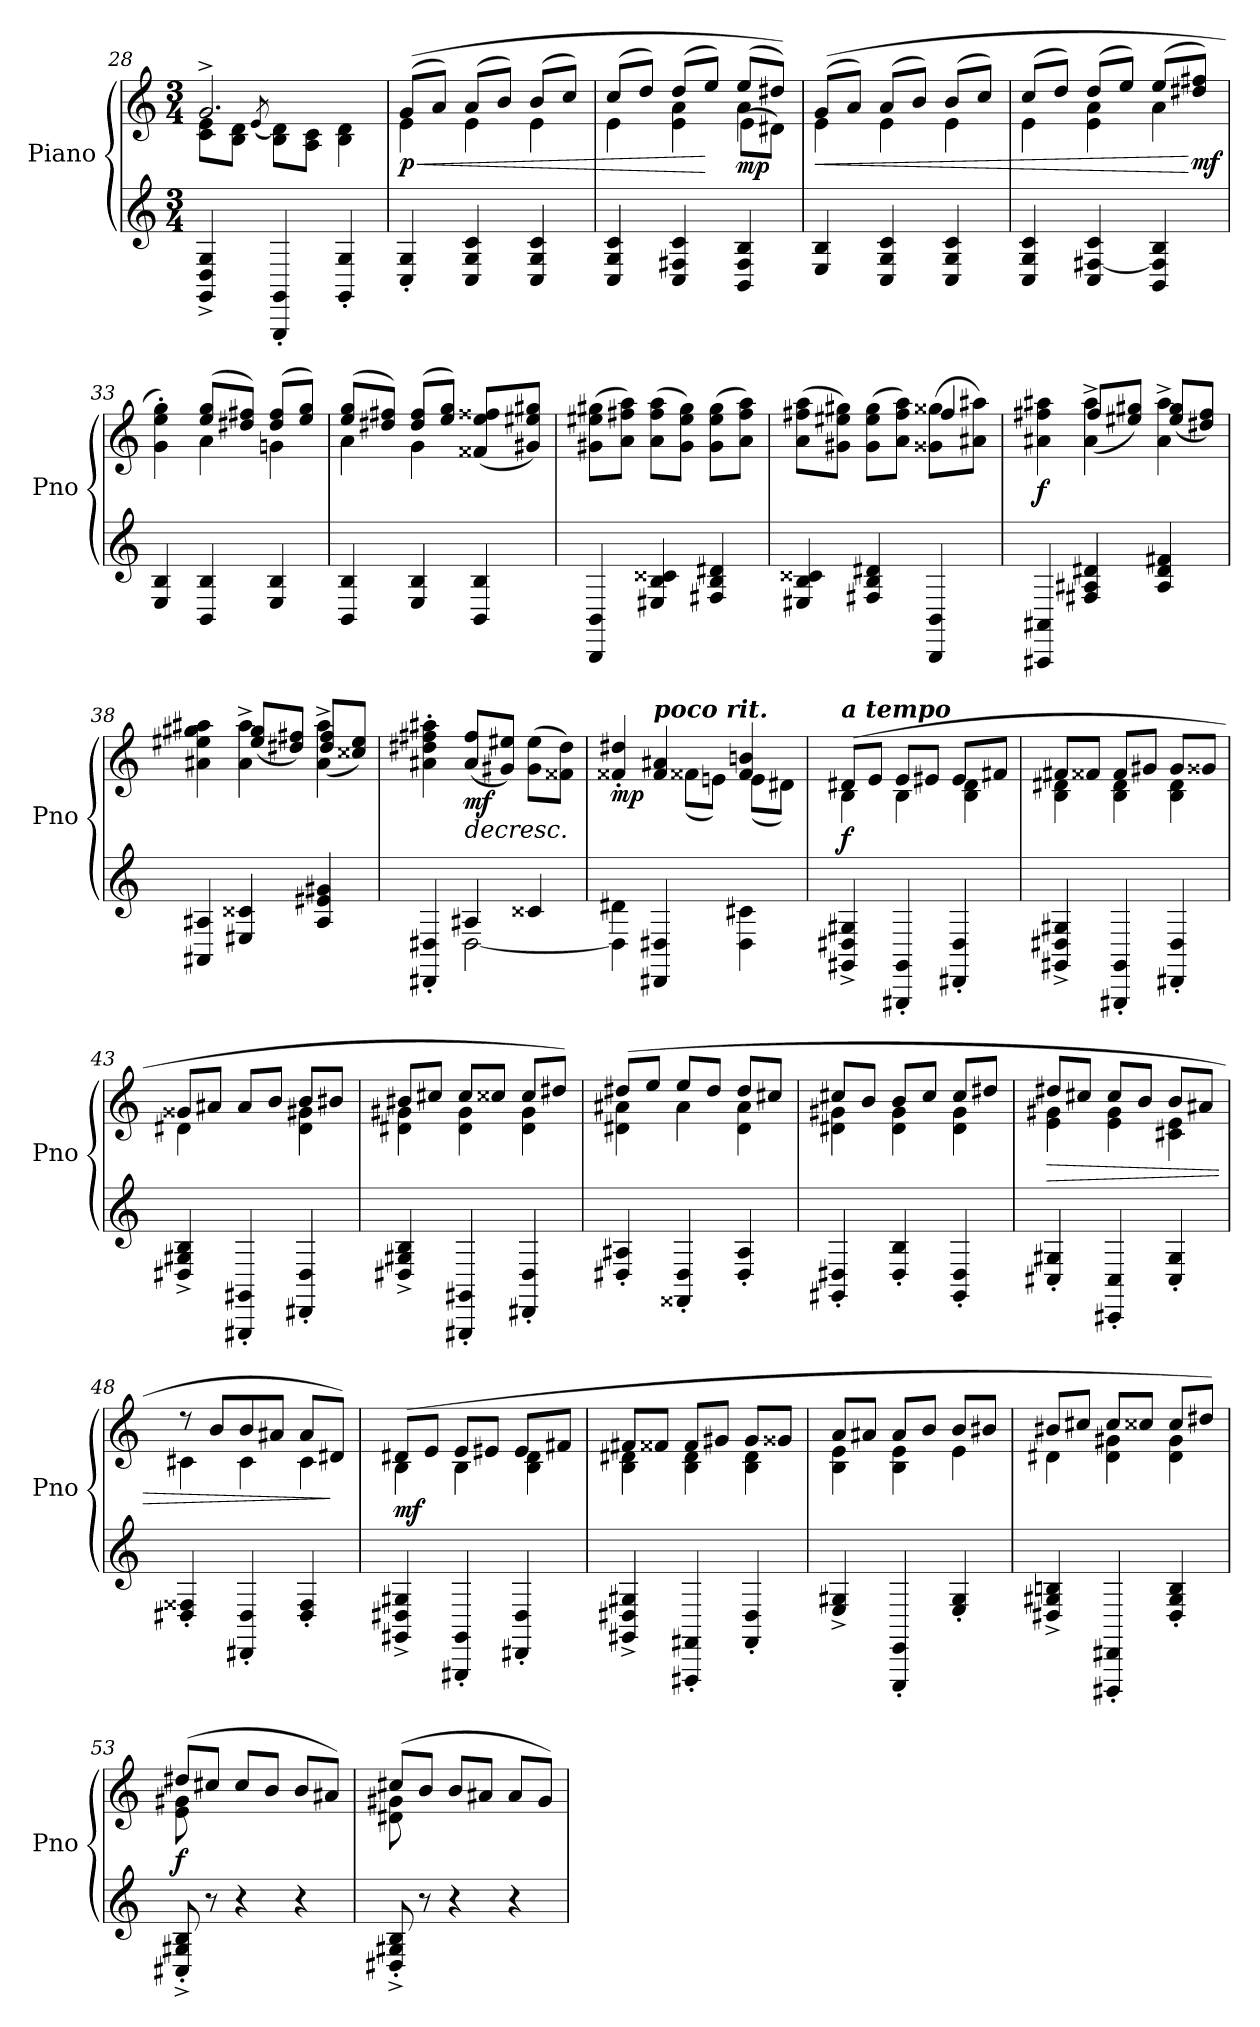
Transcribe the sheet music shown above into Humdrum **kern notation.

**kern	**kern	**dynam
*part1	*part1	*part1
*staff2	*staff1	*staff1/2
*I"Piano	*	*
*I'Pno	*	*
*clefG2	*clefG2	*
*k[]	*k[]	*
*M3/4	*M3/4	*
=28	=28	=28
*	*^	*
4GG/^ 4D/^ 4G/^	2.g^/	8c\ 8e\L	.
.	.	8B\ 8d\J	.
.	.	(8qe/	.
4GGG/' 4GG/'	.	8B\ 8d\L)	.
.	.	8A\ 8c\J	.
4GG/' 4G/'	.	4B\ 4d\	.
=29	=29	=29	=29
!	!	!	!LO:HP:b
!	!	!	!LO:DY:n=1:b
4C/' 4G/'	((>8g/L	4e\	< p
.	8a/J)	.	.
4C/ 4G/ 4c/	(>8a/L	4e\	.
.	8b/J)	.	.
4C/ 4G/ 4c/	(8b/L	4e\	.
.	8cc/J)	.	.
=30	=30	=30	=30
*	*	*^	*
4C/ 4G/ 4c/	(8cc/L	4e\	2ryy	.
.	8dd/J)	.	.	.
4C/ 4F#X/ 4c/	(8dd/L	4e\ 4a\	.	.
.	8ee/J)	.	.	[
!	!	!	!	!LO:DY:b
4BB/ 4F#/ 4B/	(8ee/L	4a\	(8e\L	mp
.	8dd#X/J))	.	8d#X\J)	.
=31	=31	=31	=31	=31
!	!	!	!	!LO:HP:b
*	*	*v	*v	*
4E/ 4B/	((>8g/L	4e\	<
.	8a/J)	.	.
4C/ 4G/ 4c/	(>8a/L	4e\	.
.	8b/J)	.	.
4C/ 4G/ 4c/	(8b/L	4e\	.
.	8cc/J)	.	.
=32	=32	=32	=32
4C/ 4G/ 4c/	(8cc/L	4e\	.
.	8dd/J)	.	.
4C/ [4F#X/ 4c/	(8dd/L	4e\ 4a\	.
.	8ee/J)	.	.
4BB/ 4F#/] 4B/	(8ee/L	4a\	.
!	!	!	!LO:DY:n=1:b
.	8dd#X/ 8ff#X/J)	.	[ mf
!!LO:LB:g=z	!!
=33	=33	=33	=33
4E/ 4B/	4g\' 4ee\' 4gg\')	4ryy	.
!	!	!	!LO:DY:b
4BB/ 4B/	(8ee/ 8gg/L	4a\	other-dynamics
.	8dd#X/ 8ff#X/J)	.	.
4E/ 4B/	(8dd#/ 8ff#/L	4gn\	.
.	8ee/ 8gg/J)	.	.
=34	=34	=34	=34
4BB/ 4B/	(8ee/ 8gg/L	4a\	.
.	8dd#X/ 8ff#X/J)	.	.
4E/ 4B/	(8dd#/ 8ff#/L	4g\	.
.	8ee/ 8gg/J)	.	.
4BB/ 4B/	(8f##X/ 8ee/ 8ff##X/L	4ryy	.
.	8g#X/ 8ee#X/ 8gg#X/J)	.	.
*	*v	*v	*
=35	=35	=35
4BBB/ 4BB/	(8g#X\ 8ee#X\ 8gg#X\L	.
.	8a\ 8ff#X\ 8aa\J)	.
4E#X/ 4B/ 4c##X/	(8a\ 8ff#\ 8aa\L	.
.	8g#\ 8ee#\ 8gg#\J)	.
4F#X/ 4B/ 4d#X/	(8g#\ 8ee#\ 8gg#\L	.
.	8a\ 8ff#\ 8aa\J)	.
=36	=36	=36
*	*^	*
4E#X/ 4B/ 4c##X/	(>8a\ 8ff#X\ 8aa\L	2ryy	.
.	8g#X\ 8ee#X\ 8gg#X\J)	.	.
4F#X/ 4B/ 4d#X/	(>8g#\ 8ee#\ 8gg#\L	.	.
.	8a\ 8ff#\ 8aa\J)	.	.
4BBB/ 4BB/	(>8g##X\ 8gg##X\L	4ff#/	.
.	8a#X\ 8aa#X\J)	.	.
=37	=37	=37	=37
!	!	!	!LO:DY:b
4AAA#X/ 4AA#X/	4a#X\ 4ff#X\ 4aa#X\	4ryy	f
4F#X/ 4A#X/ 4d#X/	4a#\^ 4aa#\^	(8ff#/L	.
.	.	8ee#X/ 8gg#X/J)	.
4A#/ 4d#/ 4f#X/	4a#\^ 4aa#\^	(8ee#/ 8gg#/L	.
.	.	8dd#X/ 8ff#/J)	.
!!LO:LB:g=z	!!
=38	=38	=38	=38
4AA#X/ 4A#X/	4a#X\ 4ee#X\ 4gg#X\ 4aa#X\	4ryy	.
4E#X/ 4c##X/	4a#\^ 4aa#\^	(8ee#/ 8gg#/L	.
.	.	8dd#X/ 8ff#X/J)	.
4A#/ 4e#X/ 4g#X/	4a#\^ 4aa#\^	(8dd#/ 8ff#/L	.
.	.	8cc##X/ 8ee#/J)	.
*	*v	*v	*
=39	=39	=39
*^	*	*
4DD#X/' 4D#X/'	4ryy	4a#X\' 4dd#X\' 4ff#X\' 4aa#X\'	.
!	!	!	!LO:HP:b
!	!	!	!LO:DY:n=1:b
4A#X/	[2D#\	(>8a#/ 8ff#/L	> mf
.	.	8g#X/ 8ee#X/J)	.
4c##X/	.	(>8g#\ 8ee#\L	.
.	.	8f##X\ 8dd#\J)	.
=40	=40	=40	=40
*	*	*^	*
!	!	!	!	!LO:DY:b
4d#X\	4D#\]	4f##X/' 4dd#X/'	4ryy	mp
!	!	!LO:TX:a:Bi:t=poco rit.	!	!
4DD#X/ 4D#X/	2ryy	4f##/ 4a#X/	(8f##X\L	.
.	.	.	8en\J)	.
4D#\ 4c#X\	.	4f##/ 4bn/	(8e\L	.
.	.	.	8d#X\J)	]
*v	*v	*	*	*
=41	=41	=41	=41
!	!LO:TX:a:Bi:t=a tempo	!	!
!	!	!	!LO:DY:b
4GG#X/^ 4D#X/^ 4G#X/^	(8d#X/L	4B\	f
.	8e/J	.	.
4GGG#X/' 4GG#/'	8e/L	4B\	.
.	8e#X/J	.	.
4DD#X/' 4D#/'	8e#/L	4B\ 4d#\	.
.	8f#X/J	.	.
!!LO:LB:g=z	!!
=42	=42	=42	=42
4GG#X/^ 4D#X/^ 4G#X/^	8f#X/L	4B\ 4d#X\	.
.	8f##X/J	.	.
4GGG#X/' 4GG#/'	8f##/L	4B\ 4d#\	.
.	8g#X/J	.	.
4DD#X/' 4D#/'	8g#/L	4B\ 4d#\	.
.	8g##X/J	.	.
=43	=43	=43	=43
4D#X/^ 4G#X/^ 4B/^	8g##X/L	4d#X\	.
.	8a#X/J	.	.
4GGG#X/' 4GG#X/'	8a#/L	4ryy	.
.	8b/J	.	.
4DD#X/' 4D#/'	8b/L	4d#\ 4g#X\	.
.	8b#X/J	.	.
=44	=44	=44	=44
4D#X/^ 4G#X/^ 4B/^	8b#X/L	4d#X\ 4g#X\	.
.	8cc#X/J	.	.
4GGG#X/' 4GG#X/'	8cc#/L	4d#\ 4g#\	.
.	8cc##X/J	.	.
4DD#X/' 4D#/'	8cc##/L	4d#\ 4g#\	.
.	8dd#X/J)	.	.
=45	=45	=45	=45
4D#X/' 4A#X/'	(8dd#X/L	4d#X\ 4a#X\	.
.	8ee/J	.	.
4FF##X/' 4D#/'	8ee/L	4a#\	.
.	8dd#/J	.	.
4D#/' 4A#/'	8dd#/L	4d#\ 4a#\	.
.	8cc#X/J	.	.
=46	=46	=46	=46
4GG#X/' 4D#X/'	8cc#X/L	4d#X\ 4g#X\	.
.	8b/J	.	.
4D#/' 4B/'	8b/L	4d#\ 4g#\	.
.	8cc#/J	.	.
4GG#/' 4D#/'	8cc#/L	4d#\ 4g#\	.
.	8dd#X/J	.	.
!!LO:LB:g=z	!!
=47	=47	=47	=47
!	!	!	!LO:HP:b
4C#X/' 4G#X/'	8dd#X/L	4e\ 4g#X\	>
.	8cc#X/J	.	.
4CC#X/' 4C#/'	8cc#/L	4e\ 4g#\	.
.	8b/J	.	.
4C#/' 4G#/'	8b/L	4c#X\ 4e\	.
.	8a#X/J	.	.
=48	=48	=48	=48
4D#X/' 4F##X/'	8r	4c#X\	.
.	8b/L	.	.
4DD#X/' 4D#/'	8b/	4c#\	.
.	8a#X/J	.	.
4D#/' 4F##/'	8a#/L	4c#\	.
.	8d#X/J)	.	]
=49	=49	=49	=49
!	!	!	!LO:DY:b
4GG#X/^ 4D#X/^ 4G#X/^	(8d#X/L	4B\	mf
.	8e/J	.	.
4GGG#X/' 4GG#/'	8e/L	4B\	.
.	8e#X/J	.	.
!	!	!	!LO:DY:b
4DD#X/' 4D#/'	8e#/L	4B\ 4d#\	other-dynamics
.	8f#X/J	.	.
=50	=50	=50	=50
4GG#X/^ 4D#X/^ 4G#X/^	8f#X/L	4B\ 4d#X\	.
.	8f##X/J	.	.
4FFF#X/' 4FF#X/'	8f##/L	4B\ 4d#\	.
.	8g#X/J	.	.
4FF#/' 4D#/'	8g#/L	4B\ 4d#\	.
.	8g##X/J	.	.
=51	=51	=51	=51
4E/^ 4G#X/^	8a/L	4B\ 4e\	.
.	8a#X/J	.	.
4EEE/' 4EE/'	8a#/L	4B\ 4e\	.
.	8b/J	.	.
4E/' 4G#/'	8b/L	4e\	.
.	8b#X/J	.	.
!!LO:PB:g=z	!!
=52	=52	=52	=52
4D#X/^ 4G#X/^ 4Bn/^	8b#X/L	4d#X\	.
.	8cc#X/J	.	.
4DDD#X/' 4DD#X/'	8cc#/L	4d#\ 4g#X\	.
.	8cc##X/J	.	.
4D#/' 4G#/' 4B/'	8cc##/L	4d#\ 4g#\	.
.	8dd#X/J)	.	.
=53	=53	=53	=53
!	!	!	!LO:DY:b
8C#X/^' 8G#X/^' 8B/^'	(8dd#X/L	8e\ 8g#X\	f
8r	8cc#X/J	2ryy	.
4r	8cc#/L	.	.
.	8b/J	.	.
4r	8b/L	.	.
.	8a#X/J)	8ryy	.
=54	=54	=54	=54
8D#X/^' 8G#X/^' 8B/^'	(8cc#X/L	8d#X\ 8g#X\	.
8r	8b/J	2ryy	.
4r	8b/L	.	.
.	8a#X/J	.	.
4r	8a#/L	.	.
.	8g#/J)	8ryy	.
*	*v	*v	*
=	=	=
*-	*-	*-
